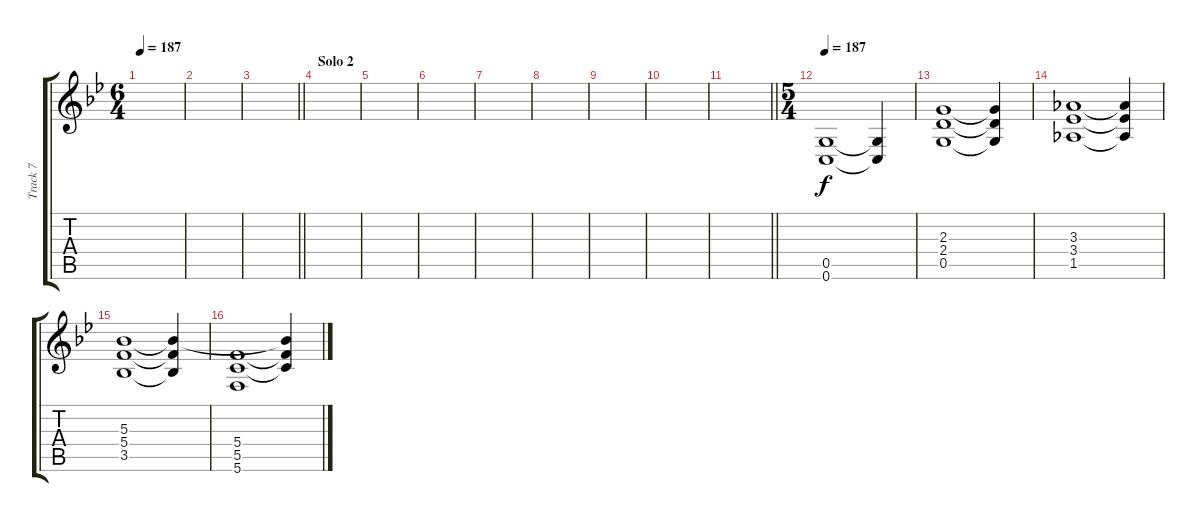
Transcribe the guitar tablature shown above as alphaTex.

\track ("Track 7" "Track 7") {instrument distortionguitar}
\staff {score tabs}
\tuning (D4 A3 F3 C3 G2 C2) {hide}
\ts (6 4)
\tempo 187
\clef g2
\ks bb
|
|
\barLineRight lightlight
|
\section ("" "Solo 2")
|
|
|
|
|
|
|
\barLineRight lightlight
|
\ts (5 4)
\tempo 187
(0.5 0.6).1 (0.5{t} 0.6{t}).4 |
(2.3 2.4 0.5).1 (2.3{t} 2.4{t} 0.5{t}).4 |
(3.3 3.4 1.5).1 (3.3{t} 3.4{t} 1.5{t}).4 |
(5.3 5.4 3.5).1 (5.3{t} 5.4{t} 3.5{t}).4 |
(5.4 5.5 5.6).1 (5.3{t} 5.4{t} 5.5{t}).4
